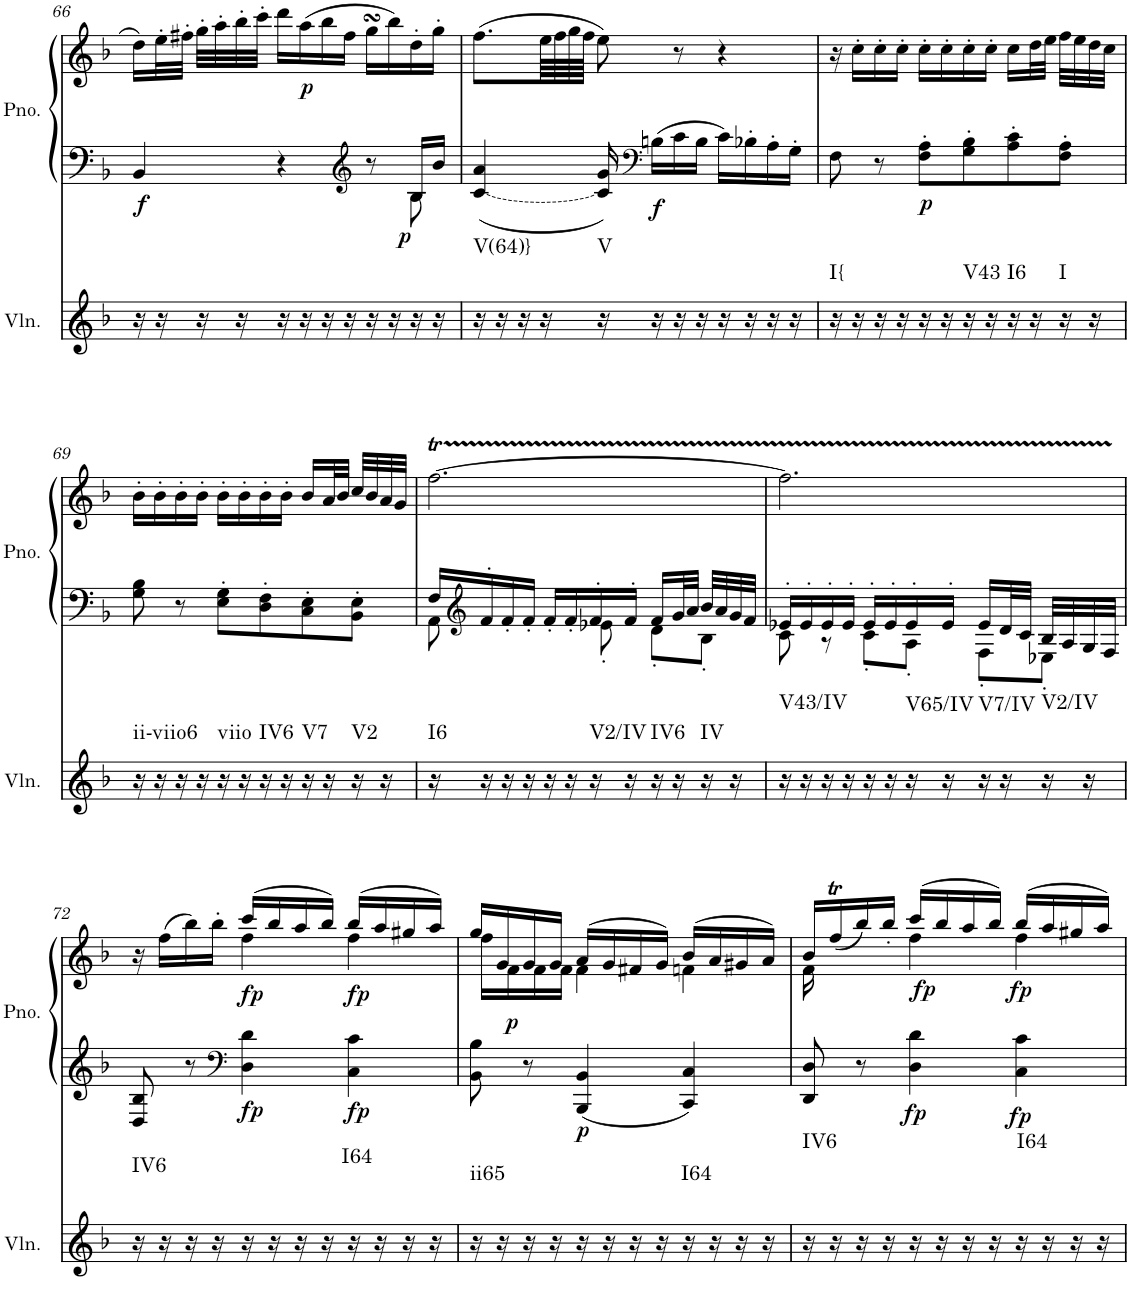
**kern	**harte	**kern	**kern	**dynam
*part2	*part2	*part1	*part1	*part1
*staff3	*	*staff2	*staff1	*staff1/2
*I"Violin	*	*I"Piano	*	*
*I'Vln.	*	*I'Pno.	*	*
!!LO:PB:g=z
*clefG2	*	*clefF4	*clefG2	*
*k[b-]	*	*k[b-]	*k[b-]	*
*M3/4	*	*M3/4	*M3/4	*
=66	=66	=66	=66	=66
*	*	*^	*	*
!	!	!	!	!	!LO:DY:b=2
16r	.	4BB-/	8ryy	16dd\LL	f
16r	.	.	.	32ee'\L	.
.	.	.	.	32ff#X'\JJJ	.
*	*	*v	*v	*	*
16r	.	.	32gg'\LLL	.
.	.	.	32aa'\	.
16r	.	.	32bb-'\	.
.	.	.	32ccc'\JJJ	.
16r	.	4r	16ddd\LL	.
!	!	!	!	!LO:DY:b
16r	.	.	(16aa\	p
16r	.	.	16bb-\	.
16r	.	.	16ff#\JJ	.
*	*	*clefG2	*	*
16r	.	8r	16ggsSSS\LL	.
16r	.	.	16bb-\)	.
*	*	*^	*	*
!	!	!	!	!	!LO:DY:b=2
16r	.	16B-/LL	8B-\	16dd'\	p
16r	.	16b-/JJ	.	16gg'\JJ	.
*	*	*v	*v	*	*
=67	=67	=67	=67	=67
!	!LO:H:kt=V(64)}	!LO:T:n=1:dash	!	!
16r	N	[<4c/ 4a/	(8.ff\L	.
16r	.	.	.	.
16r	.	.	.	.
16r	.	.	64ee\LLL	.
.	.	.	64ff\	.
.	.	.	64gg\	.
.	.	.	64ff\JJJJ	.
!	!LO:H:kt=V	!	!	!
16r	N	16c/] 16g/	8ee\)	.
*	*	*clefF4	*	*
!	!	!	!	!LO:DY:b=2
16r	.	16Bn\LL	.	f
16r	.	16c\	8r	.
16r	.	16B\JJ	.	.
16r	.	16c\LL	4r	.
16r	.	16B-X'\	.	.
16r	.	16A'\	.	.
16r	.	16G'\JJ	.	.
=68	=68	=68	=68	=68
!	!LO:H:kt=I{	!	!	!
16r	N	8F\	16r	.
16r	.	.	16cc'\LL	.
16r	.	8r	16cc'\	.
16r	.	.	16cc'\JJ	.
!	!	!	!	!LO:DY:b=2
16r	.	8F\' 8A\'L	16cc'\LL	p
16r	.	.	16cc'\	.
!	!LO:H:kt=V43	!	!	!
16r	N	8G\' 8B-\'	16cc'\	.
16r	.	.	16cc'\JJ	.
!	!LO:H:kt=I6	!	!	!
16r	N	8A\' 8c\'	16cc\LL	.
16r	.	.	32dd\L	.
.	.	.	32ee\JJJ	.
!	!LO:H:kt=I	!	!	!
16r	N	8F\' 8A\'J	32ff\LLL	.
.	.	.	32ee\	.
16r	.	.	32dd\	.
.	.	.	32cc\JJJ	.
!!LO:LB:g=z
=69	=69	=69	=69	=69
!	!LO:H:kt=ii-viio6	!	!	!
16r	N	8G\ 8B-\	16b-'\LL	.
16r	.	.	16b-'\	.
16r	.	8r	16b-'\	.
16r	.	.	16b-'\JJ	.
!	!LO:H:kt=viio	!	!	!
16r	N	8E\' 8G\'L	16b-'\LL	.
16r	.	.	16b-'\	.
!	!LO:H:kt=IV6	!	!	!
16r	N	8D\' 8F\'	16b-'\	.
16r	.	.	16b-'\JJ	.
!	!LO:H:kt=V7	!	!	!
16r	N	8C\' 8E\'	16b-/LL	.
16r	.	.	32a/L	.
.	.	.	32b-/JJJ	.
!	!LO:H:kt=V2	!	!	!
16r	N	8BB-\' 8E\'J	32cc/LLL	.
.	.	.	32b-/	.
16r	.	.	32a/	.
.	.	.	32g/JJJ	.
=70	=70	=70	=70	=70
*	*	*^	*	*
!	!LO:H:kt=I6	!	!	!	!
16r	N	16F/LL	8AA\	[2.ffT\	.
*	*	*clefG2	*	*	*
16r	.	16f'/	.	.	.
16r	.	16f'/	4ryy	.	.
16r	.	16f'/JJ	.	.	.
16r	.	16f'/LL	.	.	.
16r	.	16f'/	.	.	.
!	!LO:H:kt=V2/IV	!	!	!	!
16r	N	16f'/	8e-X'\	.	.
16r	.	16f'/JJ	.	.	.
!	!LO:H:kt=IV6	!	!	!	!
16r	N	16f/LL	8d'\L	.	.
16r	.	32g/L	.	.	.
.	.	32a/JJJ	.	.	.
!	!LO:H:kt=IV	!	!	!	!
16r	N	32b-/LLL	8B-'\J	.	.
.	.	32a/	.	.	.
16r	.	32g/	.	.	.
.	.	32f/JJJ	.	.	.
=71	=71	=71	=71	=71	=71
!	!LO:H:kt=V43/IV	!	!	!	!
16r	N	16e-X'/LL	8c\	2.ffTTT\]	.
16r	.	16e-'/	.	.	.
16r	.	16e-'/	8r	.	.
16r	.	16e-'/JJ	.	.	.
16r	.	16e-'/LL	8c'\L	.	.
16r	.	16e-'/	.	.	.
!	!LO:H:kt=V65/IV	!	!	!	!
16r	N	16e-'/	8A'\J	.	.
16r	.	16e-'/JJ	.	.	.
!	!LO:H:kt=V7/IV	!	!	!	!
16r	N	16e-/LL	8F'\L	.	.
16r	.	32d/L	.	.	.
.	.	32c/JJJ	.	.	.
!	!LO:H:kt=V2/IV	!	!	!	!
16r	N	32B-/LLL	8E-X'\J	.	.
.	.	32A/	.	.	.
16r	.	32G/	.	.	.
.	.	32F/JJJ	.	.	.
*	*	*v	*v	*	*
!!LO:LB:g=z
=72	=72	=72	=72	=72
*	*	*	*^	*
!	!LO:H:kt=IV6	!	!	!	!
16r	N	8D/ 8B-/	16r	4ryy	.
16r	.	.	(>16ff\LL	.	.
16r	.	8r	16bb-\)	.	.
16r	.	.	16bb-'>\JJ	.	.
*	*	*clefF4	*	*	*
!	!	!	!	!	!LO:DY:b=2
!	!	!	!	!	!LO:DY:n=1:b
16r	.	4D\ 4d\	(16ccc/LL	4ff\	fp fp
16r	.	.	16bb-/	.	.
16r	.	.	16aa/	.	.
16r	.	.	16bb-/JJ)	.	.
!	!	!	!	!	!LO:DY:n=2:b=2
!	!LO:H:kt=I64	!	!	!	!LO:DY:n=3:b
16r	N	4C\ 4c\	(16bb-/LL	4ff\	fp fp
16r	.	.	16aa/	.	.
16r	.	.	16gg#X/	.	.
16r	.	.	16aa/JJ)	.	.
=73	=73	=73	=73	=73	=73
!	!LO:H:kt=ii65	!	!	!	!
16r	N	8BB-\ 8B-\	16gg/LL	16ff\LL	.
16r	.	.	16g/	16f\	.
!	!	!	!	!	!LO:DY:a=2
16r	.	8r	16g/	16f\	p
16r	.	.	16g/JJ	16f\JJ	.
!	!	!	!	!	!LO:DY:b=2
16r	.	4BBB-/ 4BB-/	(16a/LL	4f\	p
16r	.	.	16g/	.	.
16r	.	.	16f#X/	.	.
16r	.	.	16g/JJ)	.	.
!	!LO:H:kt=I64	!	!	!	!
16r	N	4CC/ 4C/	(16b-/LL	4fn\	.
16r	.	.	16a/	.	.
16r	.	.	16g#X/	.	.
16r	.	.	16a/JJ)	.	.
=74	=74	=74	=74	=74	=74
!	!LO:H:kt=IV6	!	!	!	!
16r	N	8DD/ 8D/	16b-/LL	16f\	.
16r	.	.	(16ffT/	16ryy	.
16r	.	8r	16bb-/)	8ryy	.
16r	.	.	16bb-'/JJ	.	.
!	!	!	!	!	!LO:DY:b=2
16r	.	4D\ 4d\	(16ccc/LL	4ff\	fp
!	!	!	!	!	!LO:DY:b
16r	.	.	16bb-/	.	fp
16r	.	.	16aa/	.	.
16r	.	.	16bb-/JJ)	.	.
!	!	!	!	!	!LO:DY:b=2
!	!LO:H:kt=I64	!	!	!	!LO:DY:n=1:b
16r	N	4C\ 4c\	(16bb-/LL	4ff\	fp fp
16r	.	.	16aa/	.	.
16r	.	.	16gg#X/	.	.
16r	.	.	16aa/JJ)	.	.
*	*	*	*v	*v	*
=	=	=	=	=
*-	*-	*-	*-	*-
